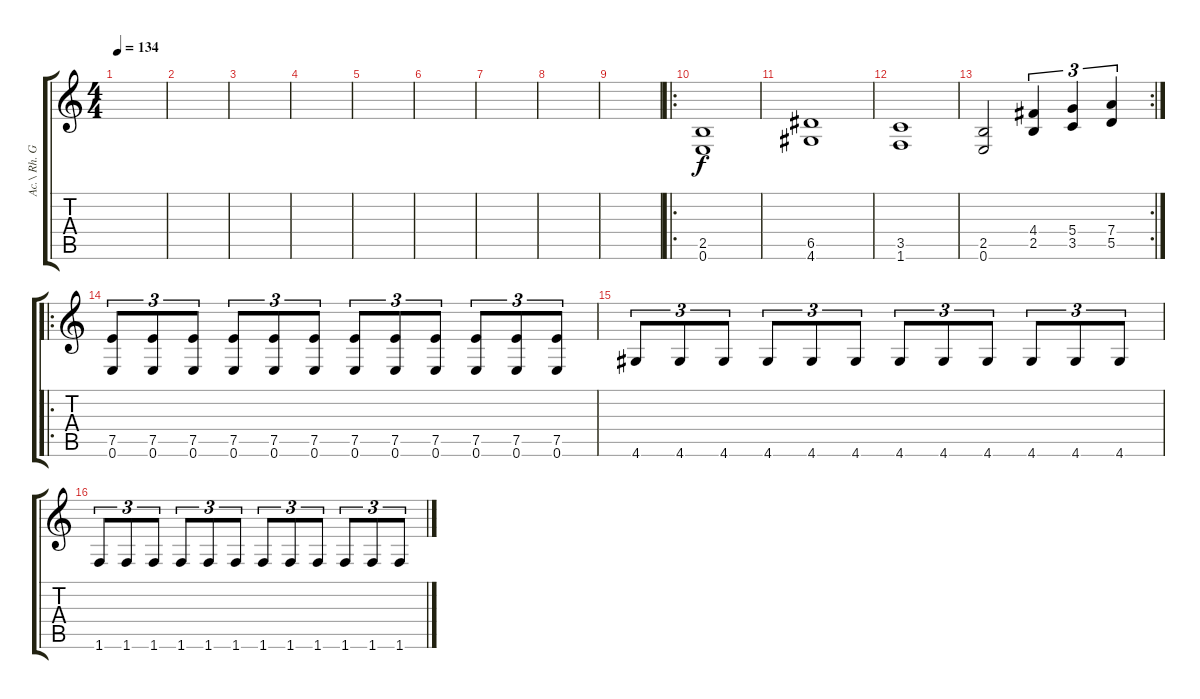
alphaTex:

\track ("Ac.\\ Rh. Guit.1" "Ac.\\ Rh. G") {instrument acousticguitarsteel}
\staff {score tabs}
\tuning (E4 B3 G3 D3 A2 E2) {hide}
\ts (4 4)
\tempo 134
\clef g2
\ks c
|
|
|
|
|
|
|
|
|
\ro
(2.5 0.6).1{dy f instrument distortionguitar} |
(6.5 4.6).1 |
(3.5 1.6).1 |
\rc 2
(2.5 0.6).2 (4.4 2.5).4{tu (3 2)} (5.4 3.5).4{tu (3 2)} (7.4 5.5).4{tu (3 2)} |
\ro
(7.5 0.6).8{tu (3 2) volume 16 instrument distortionguitar} (7.5 0.6).8{tu (3 2)} (7.5 0.6).8{tu (3 2)} (7.5 0.6).8{tu (3 2)} (7.5 0.6).8{tu (3 2)} (7.5 0.6).8{tu (3 2)} (7.5 0.6).8{tu (3 2)} (7.5 0.6).8{tu (3 2)} (7.5 0.6).8{tu (3 2)} (7.5 0.6).8{tu (3 2)} (7.5 0.6).8{tu (3 2)} (7.5 0.6).8{tu (3 2)} |
4.6.8{tu (3 2)} 4.6.8{tu (3 2)} 4.6.8{tu (3 2)} 4.6.8{tu (3 2)} 4.6.8{tu (3 2)} 4.6.8{tu (3 2)} 4.6.8{tu (3 2)} 4.6.8{tu (3 2)} 4.6.8{tu (3 2)} 4.6.8{tu (3 2)} 4.6.8{tu (3 2)} 4.6.8{tu (3 2)} |
1.6.8{tu (3 2)} 1.6.8{tu (3 2)} 1.6.8{tu (3 2)} 1.6.8{tu (3 2)} 1.6.8{tu (3 2)} 1.6.8{tu (3 2)} 1.6.8{tu (3 2)} 1.6.8{tu (3 2)} 1.6.8{tu (3 2)} 1.6.8{tu (3 2)} 1.6.8{tu (3 2)} 1.6.8{tu (3 2)}
